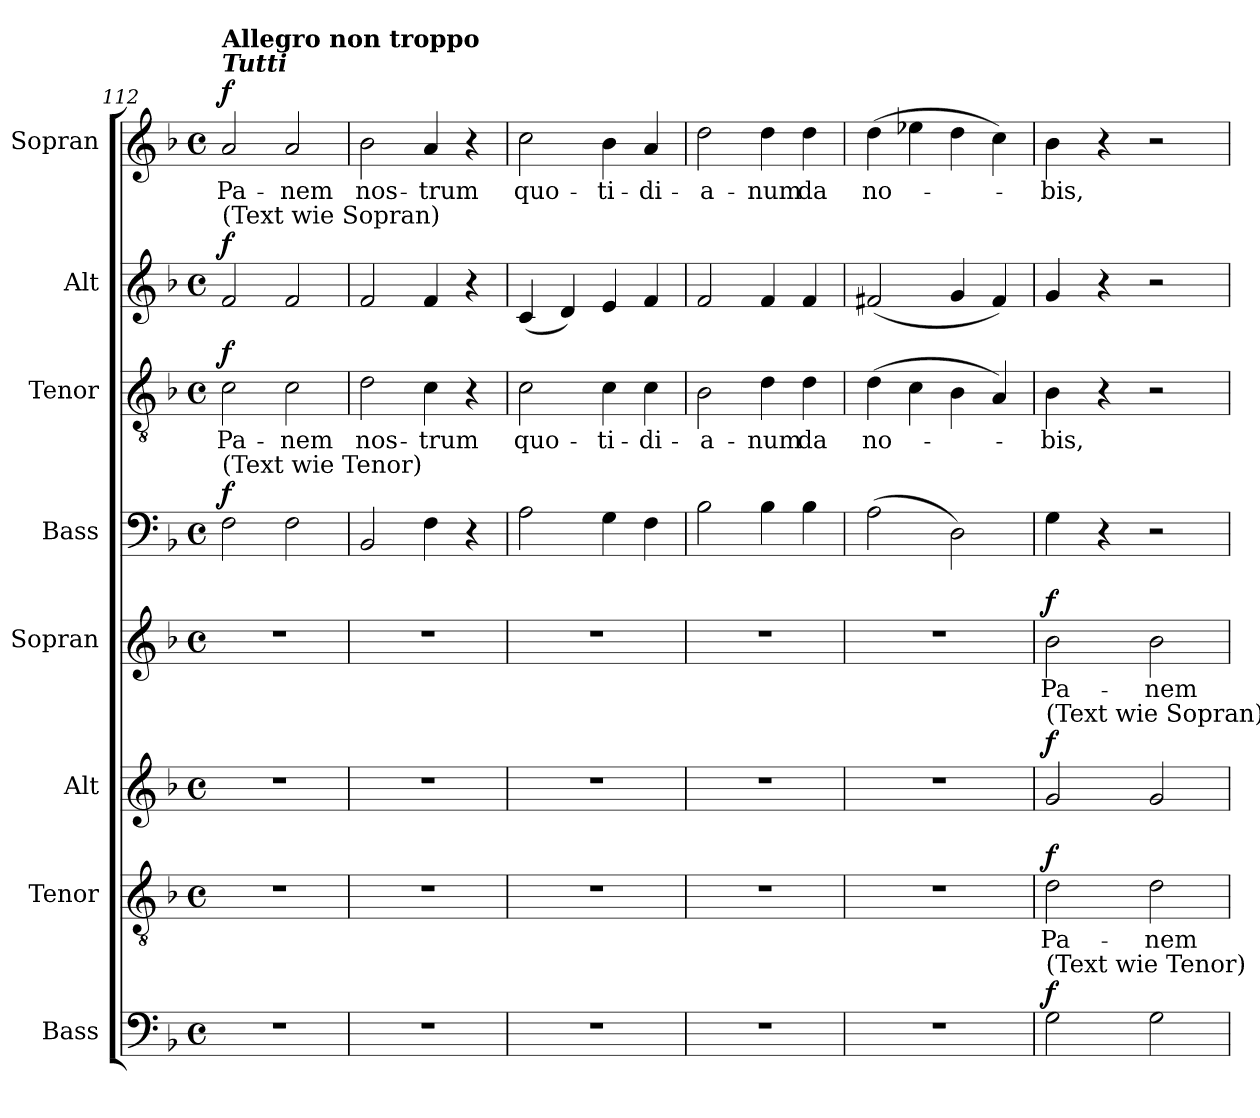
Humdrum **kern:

**kern	**dynam	**kern	**text	**dynam	**kern	**dynam	**kern	**text	**dynam	**kern	**dynam	**kern	**text	**dynam	**kern	**dynam	**kern	**text	**dynam
*part8	*part8	*part7	*part7	*part7	*part6	*part6	*part5	*part5	*part5	*part4	*part4	*part3	*part3	*part3	*part2	*part2	*part1	*part1	*part1
*staff8	*staff8	*staff7	*staff7	*staff7	*staff6	*staff6	*staff5	*staff5	*staff5	*staff4	*staff4	*staff3	*staff3	*staff3	*staff2	*staff2	*staff1	*staff1	*staff1
*I"Bass	*	*I"Tenor	*	*	*I"Alt	*	*I"Sopran	*	*	*I"Bass	*	*I"Tenor	*	*	*I"Alt	*	*I"Sopran	*	*
!!LO:PB:g=z
*clefF4	*	*clefGv2	*	*	*clefG2	*	*clefG2	*	*	*clefF4	*	*clefGv2	*	*	*clefG2	*	*clefG2	*	*
*k[b-]	*	*k[b-]	*	*	*k[b-]	*	*k[b-]	*	*	*k[b-]	*	*k[b-]	*	*	*k[b-]	*	*k[b-]	*	*
*M4/4	*	*M4/4	*	*	*M4/4	*	*M4/4	*	*	*M4/4	*	*M4/4	*	*	*M4/4	*	*M4/4	*	*
*met(c)	*	*met(c)	*	*	*met(c)	*	*met(c)	*	*	*met(c)	*	*met(c)	*	*	*met(c)	*	*met(c)	*	*
=112	=112	=112	=112	=112	=112	=112	=112	=112	=112	=112	=112	=112	=112	=112	=112	=112	=112	=112	=112
!	!	!	!	!	!	!	!	!	!	!	!	!	!	!	!	!	!LO:TX:a:Bi:t=Tutti	!	!
!	!	!	!	!	!	!	!	!	!	!	!	!	!	!	!	!	!LO:TX:a:B:t=Allegro non troppo	!	!
!	!	!	!	!	!	!	!	!	!	!	!	!	!	!	!LO:TX:a:t=(Text wie Sopran)	!	!	!	!
!	!	!	!	!	!	!	!	!	!	!LO:TX:a:t=(Text wie Tenor)	!	!	!	!	!	!	!	!	!
!	!	!	!	!	!	!	!	!	!	!	!LO:DY:a	!	!LO:LY:b	!LO:DY:a	!	!LO:DY:a	!	!LO:LY:b	!LO:DY:a
1r	.	1r	.	.	1r	.	1r	.	.	2F\	f	2c\	Pa-	f	2f/	f	2a/	Pa-	f
!	!	!	!	!	!	!	!	!	!	!	!	!	!LO:LY:b	!	!	!	!	!LO:LY:b	!
.	.	.	.	.	.	.	.	.	.	2F\	.	2c\	-nem	.	2f/	.	2a/	-nem	.
=113	=113	=113	=113	=113	=113	=113	=113	=113	=113	=113	=113	=113	=113	=113	=113	=113	=113	=113	=113
!	!	!	!	!	!	!	!	!	!	!	!	!	!LO:LY:b	!	!	!	!	!LO:LY:b	!
1r	.	1r	.	.	1r	.	1r	.	.	2BB-/	.	2d\	nos-	.	2f/	.	2b-\	nos-	.
!	!	!	!	!	!	!	!	!	!	!	!	!	!LO:LY:b	!	!	!	!	!LO:LY:b	!
.	.	.	.	.	.	.	.	.	.	4F\	.	4c\	-trum	.	4f/	.	4a/	-trum	.
.	.	.	.	.	.	.	.	.	.	4r	.	4r	.	.	4r	.	4r	.	.
=114	=114	=114	=114	=114	=114	=114	=114	=114	=114	=114	=114	=114	=114	=114	=114	=114	=114	=114	=114
!	!	!	!	!	!	!	!	!	!	!	!	!	!LO:LY:b	!	!	!	!	!LO:LY:b	!
1r	.	1r	.	.	1r	.	1r	.	.	2A\	.	2c\	quo-	.	(4c/	.	2cc\	quo-	.
.	.	.	.	.	.	.	.	.	.	.	.	.	.	.	4d/)	.	.	.	.
!	!	!	!	!	!	!	!	!	!	!	!	!	!LO:LY:b	!	!	!	!	!LO:LY:b	!
.	.	.	.	.	.	.	.	.	.	4G\	.	4c\	-ti-	.	4e/	.	4b-\	-ti-	.
!	!	!	!	!	!	!	!	!	!	!	!	!	!LO:LY:b	!	!	!	!	!LO:LY:b	!
.	.	.	.	.	.	.	.	.	.	4F\	.	4c\	-di-	.	4f/	.	4a/	-di-	.
=115	=115	=115	=115	=115	=115	=115	=115	=115	=115	=115	=115	=115	=115	=115	=115	=115	=115	=115	=115
!	!	!	!	!	!	!	!	!	!	!	!	!	!LO:LY:b	!	!	!	!	!LO:LY:b	!
1r	.	1r	.	.	1r	.	1r	.	.	2B-\	.	2B-\	-a-	.	2f/	.	2dd\	-a-	.
!	!	!	!	!	!	!	!	!	!	!	!	!	!LO:LY:b	!	!	!	!	!LO:LY:b	!
.	.	.	.	.	.	.	.	.	.	4B-\	.	4d\	-num	.	4f/	.	4dd\	-num	.
!	!	!	!	!	!	!	!	!	!	!	!	!	!LO:LY:b	!	!	!	!	!LO:LY:b	!
.	.	.	.	.	.	.	.	.	.	4B-\	.	4d\	da	.	4f/	.	4dd\	da	.
=116	=116	=116	=116	=116	=116	=116	=116	=116	=116	=116	=116	=116	=116	=116	=116	=116	=116	=116	=116
!	!	!	!	!	!	!	!	!	!	!	!	!	!LO:LY:b	!	!	!	!	!LO:LY:b	!
1r	.	1r	.	.	1r	.	1r	.	.	(2A\	.	(4d\	no-	.	(2f#X/	.	(4dd\	no-	.
.	.	.	.	.	.	.	.	.	.	.	.	4c\	.	.	.	.	4ee-X\	.	.
.	.	.	.	.	.	.	.	.	.	2D\)	.	4B-\	.	.	4g/	.	4dd\	.	.
.	.	.	.	.	.	.	.	.	.	.	.	4A/)	.	.	4f#/)	.	4cc\)	.	.
=117	=117	=117	=117	=117	=117	=117	=117	=117	=117	=117	=117	=117	=117	=117	=117	=117	=117	=117	=117
!	!	!	!	!	!LO:TX:a:t=(Text wie Sopran)	!	!	!	!	!	!	!	!	!	!	!	!	!	!
!LO:TX:a:t=(Text wie Tenor)	!	!	!	!	!	!	!	!	!	!	!	!	!	!	!	!	!	!	!
!	!LO:DY:a	!	!LO:LY:b	!LO:DY:a	!	!LO:DY:a	!	!LO:LY:b	!LO:DY:a	!	!	!	!LO:LY:b	!	!	!	!	!LO:LY:b	!
2G\	f	2d\	Pa-	f	2g/	f	2b-\	Pa-	f	4G\	.	4B-\	-bis,	.	4g/	.	4b-\	-bis,	.
.	.	.	.	.	.	.	.	.	.	4r	.	4r	.	.	4r	.	4r	.	.
!	!	!	!LO:LY:b	!	!	!	!	!LO:LY:b	!	!	!	!	!	!	!	!	!	!	!
2G\	.	2d\	-nem	.	2g/	.	2b-\	-nem	.	2r	.	2r	.	.	2r	.	2r	.	.
=	=	=	=	=	=	=	=	=	=	=	=	=	=	=	=	=	=	=	=
*-	*-	*-	*-	*-	*-	*-	*-	*-	*-	*-	*-	*-	*-	*-	*-	*-	*-	*-	*-
